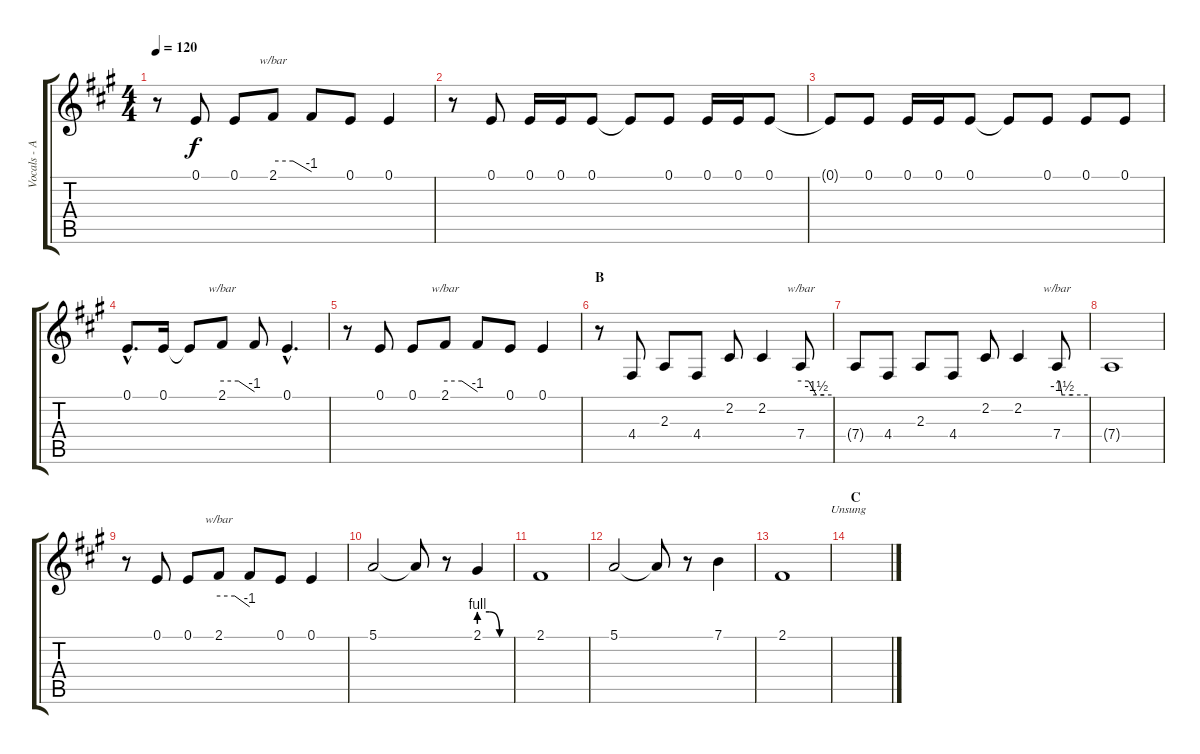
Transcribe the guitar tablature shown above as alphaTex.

\track ("Vocals - Anthony K" "Vocals - A") {instrument clarinet}
\staff {score tabs}
\tuning (E4 B3 G3 D3 A2 E2) {hide}
\ts (4 4)
\tempo 120
\clef g2
\ks f#minor
r.8{dy f} 0.1.8 0.1.8 2.1.8{tbe (custom default 0 0 31 0 60 -4)} 2.1{t}.8 0.1.8 0.1.4 |
r.8 0.1.8 0.1.16 0.1.16 0.1.8 0.1{t}.8 0.1.8 0.1.16 0.1.16 0.1.8 |
0.1{t}.8 0.1.8 0.1.16 0.1.16 0.1.8 0.1{t}.8 0.1.8 0.1.8 0.1.8 |
0.1{hac}.8{d} 0.1.16 0.1{t}.8 2.1.8{tbe (custom default 0 0 30 0 60 -4)} 2.1{t}.8 0.1{hac}.4{d} |
r.8 0.1.8 0.1.8 2.1.8{tbe (custom default 0 0 31 0 60 -4)} 2.1{t}.8 0.1.8 0.1.4 |
\section ("" "B")
r.8 4.4.8 2.3.8 4.4.8 2.2.8 2.2.4 7.4.8{tbe (custom default 0 0 15 0 30 -6 45 -6 60 -6)} |
7.4{t}.8 4.4.8 2.3.8 4.4.8 2.2.8 2.2.4 7.4.8{tbe (custom default 0 0 5 0 10 -6 30 -6 60 -6)} |
7.4{t}.1 |
r.8 0.1.8 0.1.8 2.1.8{tbe (custom default 0 0 31 0 60 -4)} 2.1{t}.8 0.1.8 0.1.4 |
5.1.2{instrument pad7halo} 5.1{t}.8 r.8 2.1{be (custom 0 4 20 4 40 0 60 0)}.4 |
2.1.1 |
5.1.2 5.1{t}.8 r.8 7.1.4 |
2.1.1{txt "                Unsung"} |
\section ("" "C")
